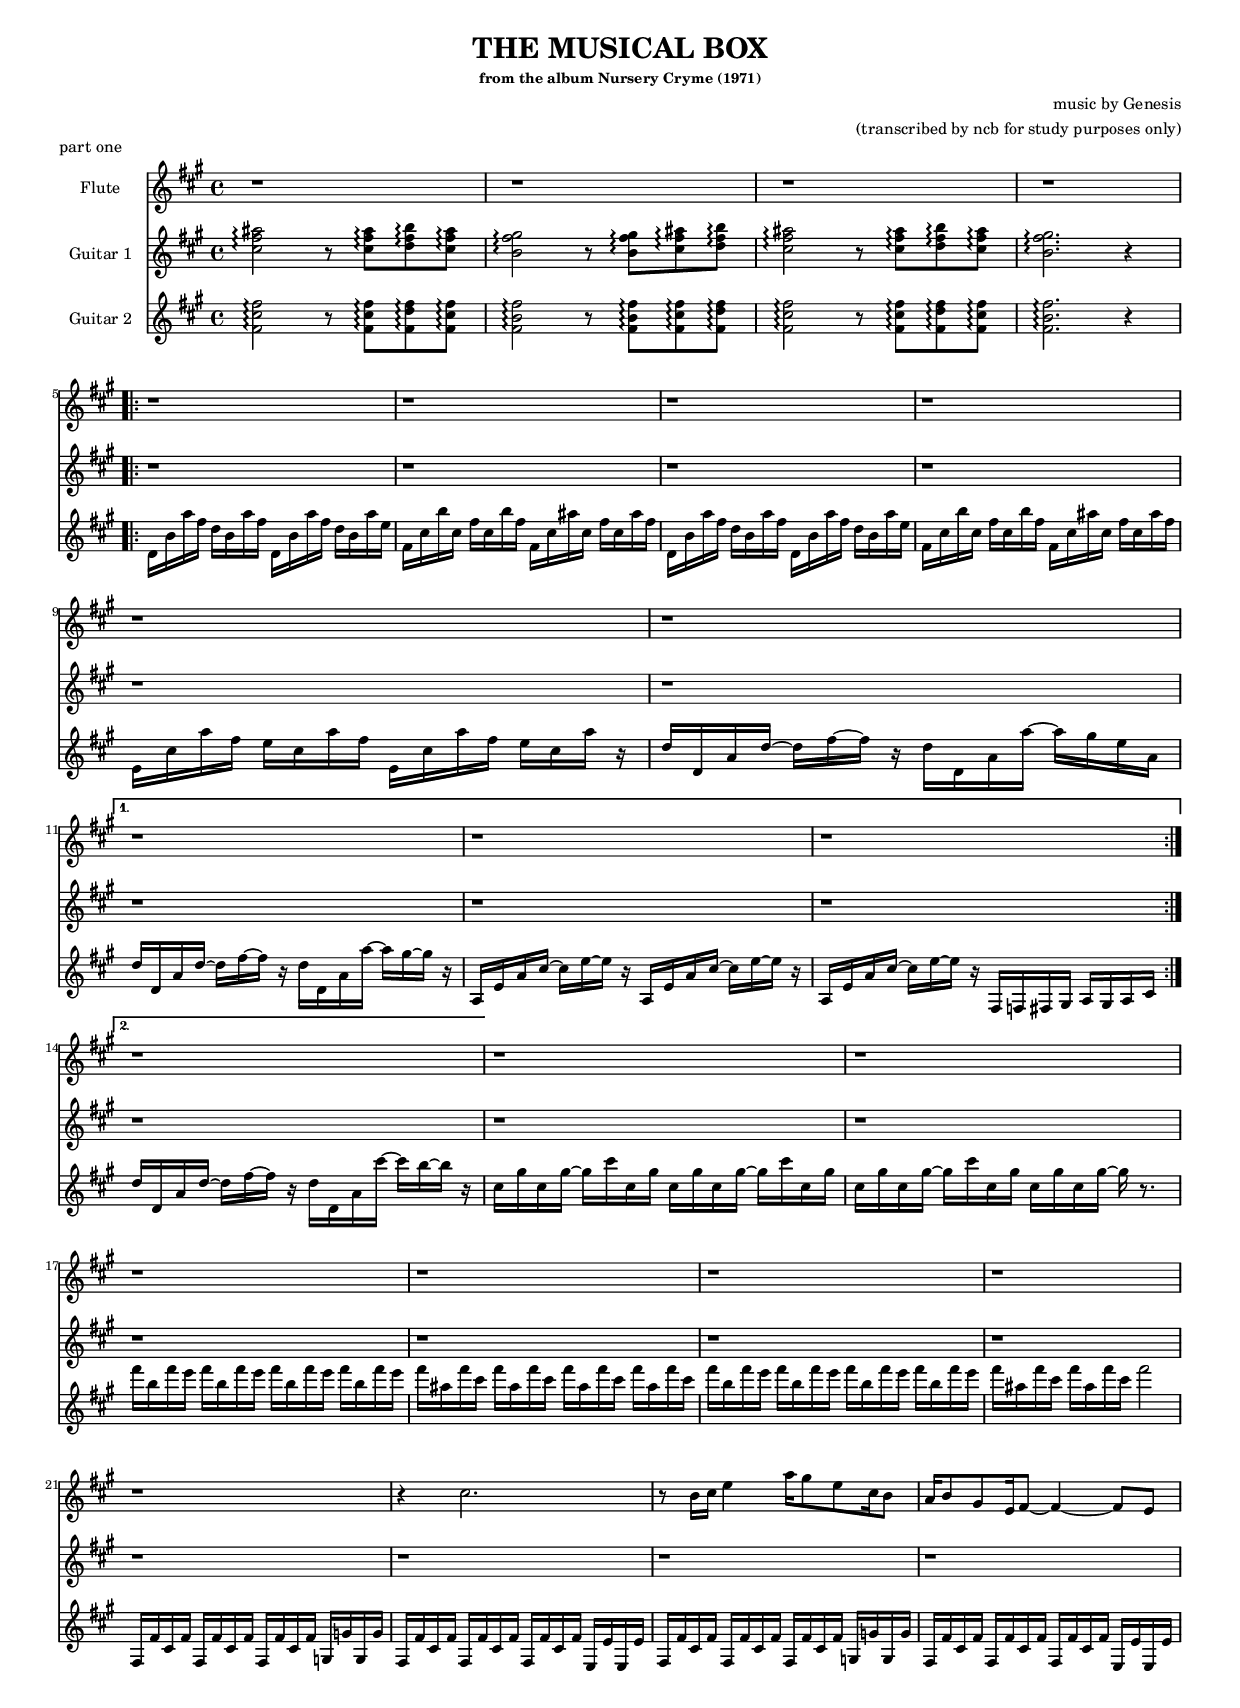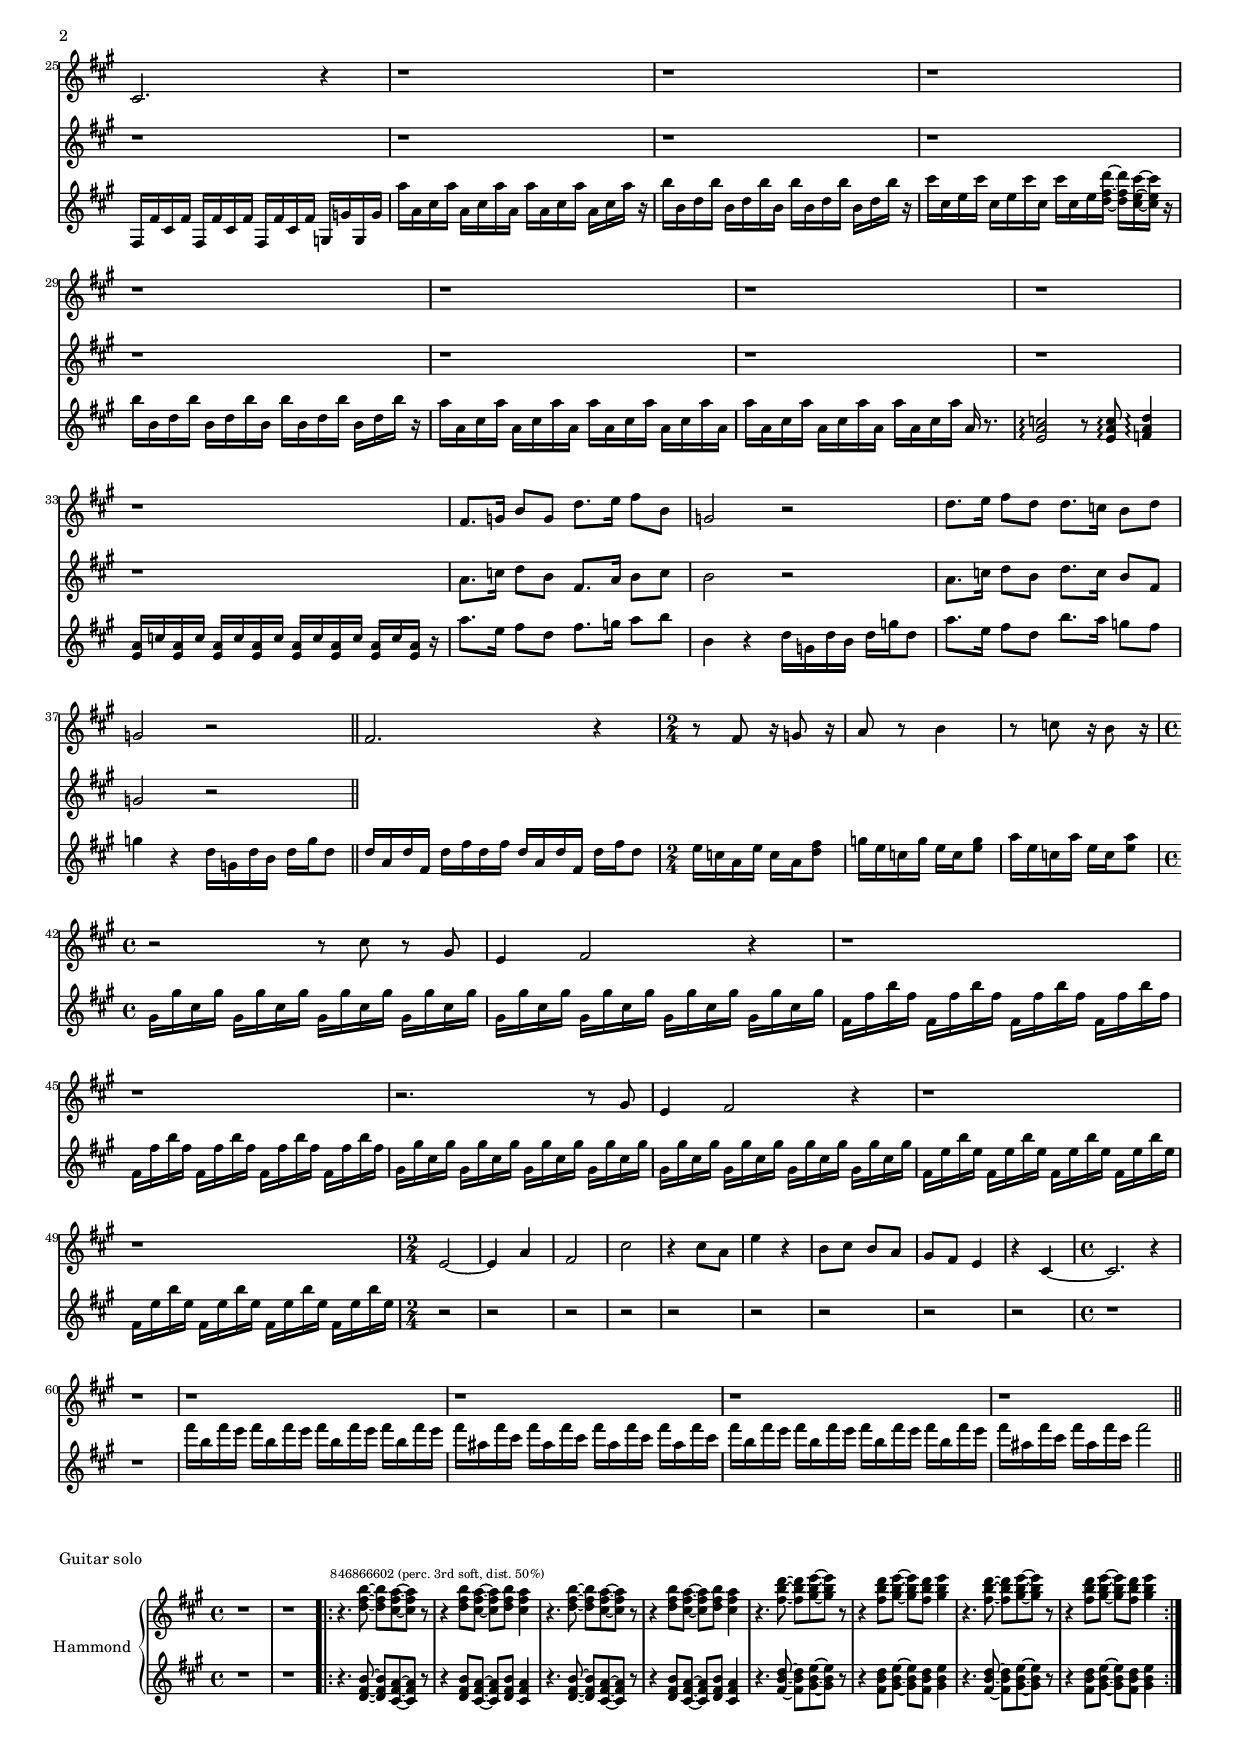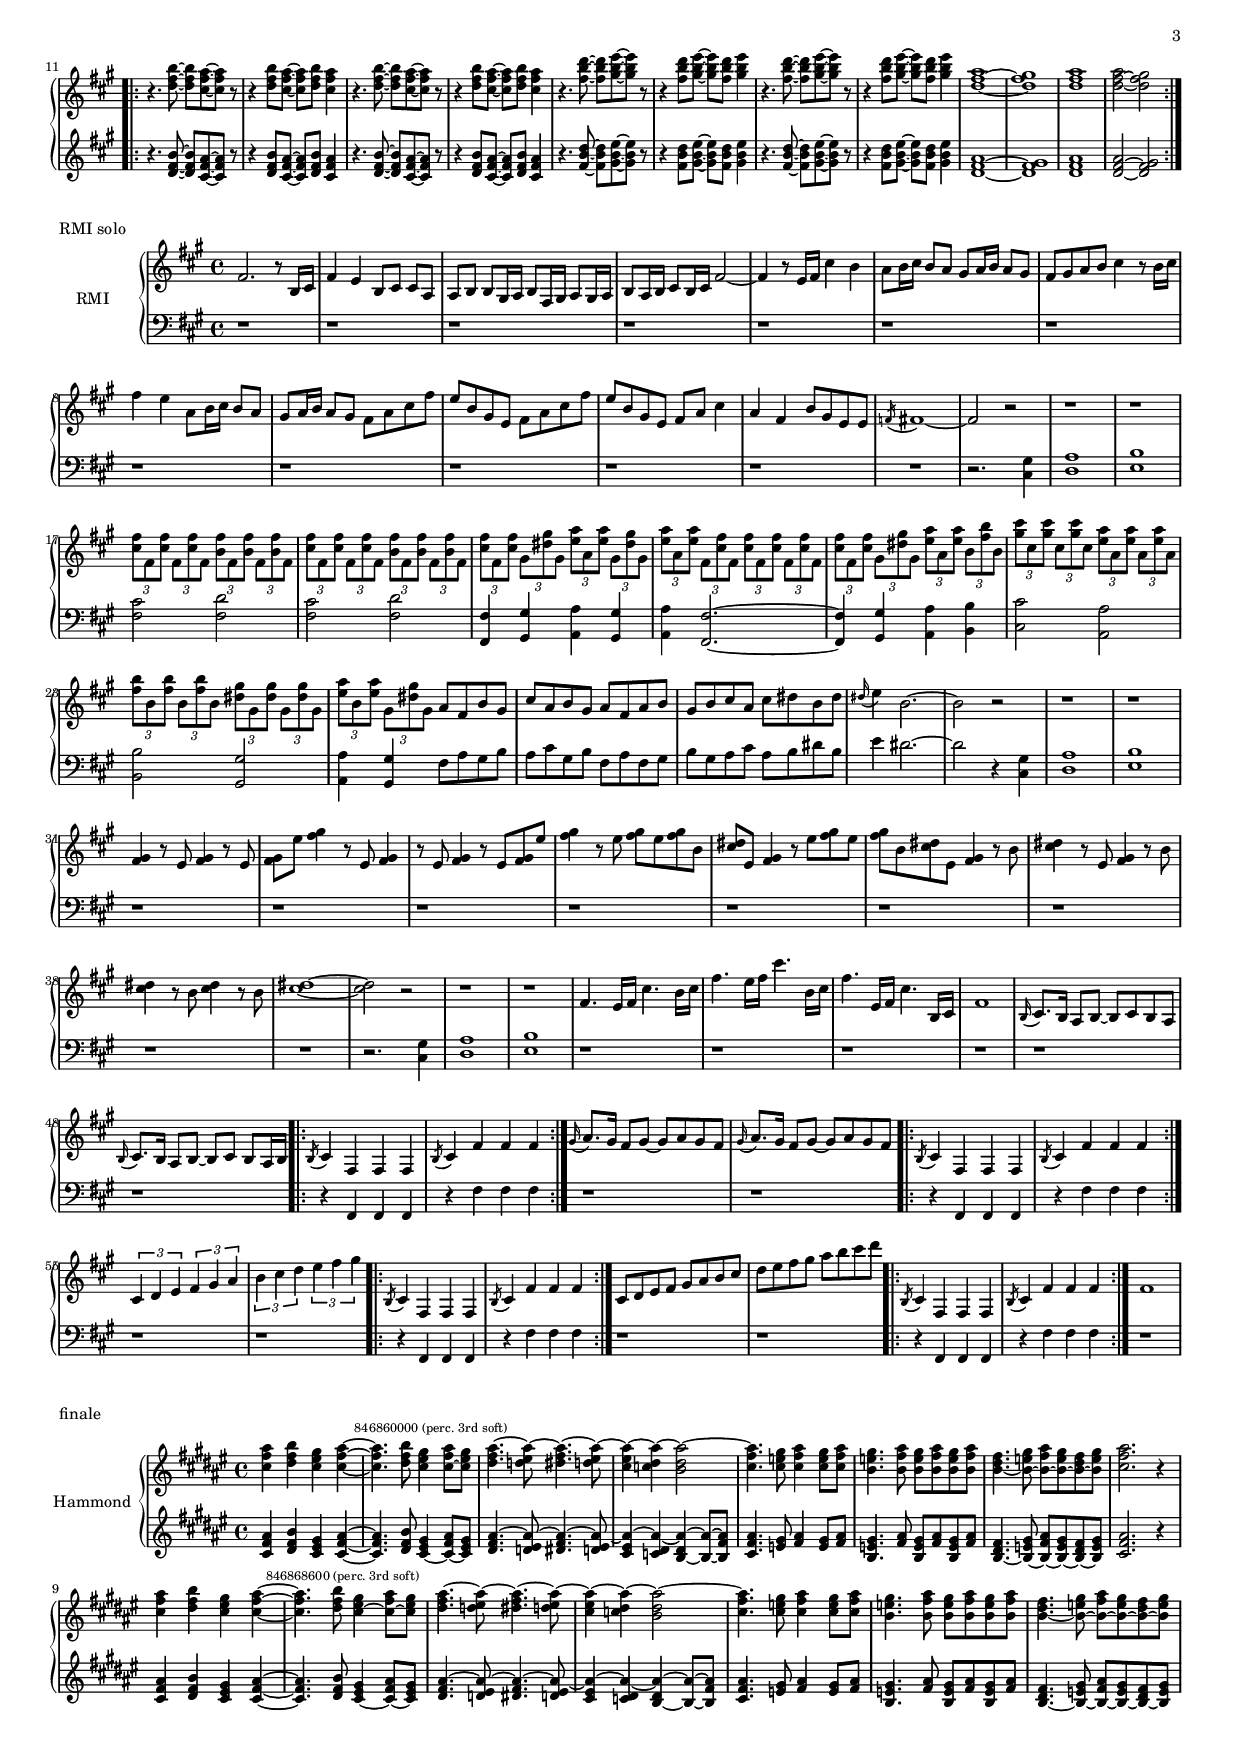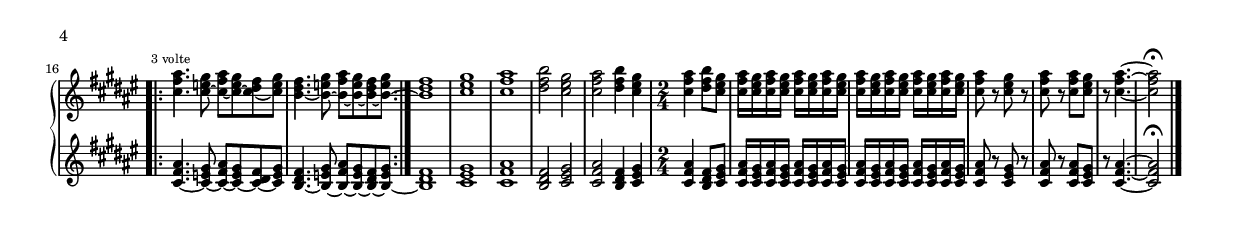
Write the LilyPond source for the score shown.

\version "2.12.3"
#(ly:set-option 'delete-intermediate-files #t)


% ---------------------------------------------------------------------------------------------------------------------
% ---------------------------------------------------------------------------------------------------------------------
% ----------------------------------------------- PRIMA PARTE ---------------------------------------------------------
% ---------------------------------------------------------------------------------------------------------------------
% ---------------------------------------------------------------------------------------------------------------------

% ----------------------------------------------------------------------------
% INTRO
% ----------------------------------------------------------------------------
guitarOneIntro = \relative c'' {
    <cis fis ais>2\arpeggio r8 <cis fis ais>8\arpeggio <d fis b>8\arpeggio <cis fis ais>8\arpeggio
    <b fis' gis>2\arpeggio r8 <b fis' gis>8\arpeggio <cis fis ais>8\arpeggio <d fis b>8\arpeggio
    <cis fis ais>2\arpeggio r8 <cis fis ais>8\arpeggio <d fis b>8\arpeggio <cis fis ais>8\arpeggio
    <b fis' gis>2.\arpeggio r4
}

guitarTwoIntro = \relative c'' {
    <fis, cis' fis>2\arpeggio r8 <fis cis' fis>8\arpeggio <fis d' fis>8\arpeggio <fis cis' fis>8\arpeggio
    <fis b fis'>2\arpeggio r8 <fis b fis'>8\arpeggio <fis cis' fis>8\arpeggio <fis d' fis>8\arpeggio
    <fis cis' fis>2\arpeggio r8 <fis cis' fis>8\arpeggio <fis d' fis>8\arpeggio <fis cis' fis>8\arpeggio
    <fis b fis'>2.\arpeggio r4
}
% ----------------------------------------------------------------------------
% ARPEGGIO I
% ----------------------------------------------------------------------------
guitarTwoArpeggioI = \relative c'' {
    \bar "|:"
    \repeat volta 2 {
    d,16 b' a' fis	d16 b a' fis	d,16 b' a' fis		d16 b a' e
    fis, cis' b' cis,	fis cis b' fis	fis, cis' ais' cis,	fis cis ais' fis
    d,16 b' a' fis	d16 b a' fis	d,16 b' a' fis		d16 b a' e
    fis, cis' b' cis,	fis cis b' fis	fis, cis' ais' cis,	fis cis ais' fis
	\break
    e, cis' a' fis	e cis a' fis	e, cis' a' fis		e cis a' r16
    d, d, a' d~		d fis~ fis r16	d d, a' a'~		a gis e a,
	\break
    } \alternative { {
    d d, a' d~		d fis~ fis r16	d d, a' a'~		a gis~ gis r16
    a,, e' a cis~	cis e~ e r16	a,, e' a cis~		cis e~ e r16
    a,, e' a cis~	cis e~ e r16	fis,, f fis gis		a gis a cis
	\break
    } {
    d' d, a' d~		d fis~ fis r16	d d, a' cis'~		cis b~ b r16
    }}
    cis, gis' cis, gis'~	gis cis cis, gis'		cis, gis' cis, gis'~	gis cis cis, gis'
    cis, gis' cis, gis'~	gis cis cis, gis'		cis, gis' cis, gis'~	gis r8.
    fis'16 b, fis' e		fis b, fis' e		fis b, fis' e		fis b, fis' e
    fis16 ais, fis'cis		fis ais, fis' cis	fis ais, fis' cis	fis ais, fis' cis
    fis16 b, fis' e		fis b, fis' e		fis b, fis' e		fis b, fis' e
    fis16 ais, fis'cis		fis ais, fis' cis	fis2
}
% ----------------------------------------------------------------------------
% ARPEGGIO 2
% ----------------------------------------------------------------------------
fluteArpeggioII = \relative c' {
    r1
    r4 cis'2. %r8.. e32[ fis] cis'2.
    r8 b16 cis e4 a16 gis8 e cis16 b8
    a16 b8 gis e16 fis8~ fis4~ fis8 e8 %e32[ fis e d]
    cis2. r4
    r1    r1    r1    r1    r1
    r1    r1    r1
    fis8. g16 b8 g	d'8. e16 fis8 b,
    g2 r2
   % fis8. g16 b8 g	d'8. c16 b8 a
    d'8. e16 fis8 d	d8. c16 b8 d
    g,2 r2

    fis2. r4
    \time 2/4
    r8 fis8 r16 g8 r16
    a8 r8 b4
    r8 c8 r16 b8 r16
    \time 4/4
    r2    r8 cis8 r8 gis8
    e4 fis2 r4
    r1    r1
    r2. r8 gis8
    e4 fis2 r4
    r1
    r1

	\time 2/4
    e2~
	e4 a4
    fis2
	cis'2
    r4 cis8 a8
    e'4 r4
	b8 cis8 b8 a8
    gis8 fis8 e4
	r4 cis4~
	\time 4/4
    cis2. r4
    r1

	r1	r1	r1	r1
}
guitarOneArpeggioII = \relative c'' {
    r1    r1    r1    r1    r1
    r1    r1    r1    r1    r1
    r1    r1    r1
    a8. c16 d8 b	fis8. a16 b8 c
    b2 r2
    a8. c16 d8 b	d8. c16 b8 fis
    g2 r2

}
guitarTwoArpeggioII = \relative c' {
    fis,16 fis' cis fis		fis, fis' cis fis		fis, fis' cis fis		g, g' g, g'
    fis,16 fis' cis fis		fis, fis' cis fis		fis, fis' cis fis		e, e' e, e'
    fis,16 fis' cis fis		fis, fis' cis fis		fis, fis' cis fis		g, g' g, g'
    fis,16 fis' cis fis		fis, fis' cis fis		fis, fis' cis fis		e, e' e, e'
    fis,16 fis' cis fis		fis, fis' cis fis		fis, fis' cis fis		g, g' g, g'

    a' a, cis a'		a, cis a' a,			a' a, cis a'			a, cis a' r16
    b b, d b'			b, d b' b,			b' b, d b'			b, d b' r16
    cis cis, e cis'		cis, e cis' cis,		cis' cis, e <d fis d'>~		<d fis d'> <cis e cis'>~ <cis e cis'> r16
    b' b, d b'			b, d b' b,			b' b, d b'			b, d b' r16
    a a, cis a'			a, cis a' a,			a' a, cis a'			a, cis a' a,
    a' a, cis a'		a, cis a' a,			a' a, cis a'			a, r8.
    <e a c>2\arpeggio						r8 <e a c>8\arpeggio		<f a d>4\arpeggio
    <e a>16 c' <e, a>16 c'	<e, a>16 c' <e, a>16 c'		<e, a>16 c' <e, a>16 c'		<e, a>16 c' <e, a>16 r16

    a'8. e16 fis8 d	fis8. g16 a8 b
    b,4 r4    d16 g, d' b d g d8
    a'8. e16 fis8 d	b'8. a16 g8 fis
    g4 r4    d16 g, d' b d g d8
    d16 a d fis, d' fis d fis     d16 a d fis, d' fis d8
    \time 2/4
    e16 c a e'			c a <d fis>8			g16 e c g'			e c <e g>8
    a16 e c a'			e c <e a>8			
    \time 4/4
    gis,16 gis' cis, gis'	gis, gis' cis, gis'		gis, gis' cis, gis'		gis, gis' cis, gis'
    gis, gis' cis, gis'		gis, gis' cis, gis'		gis, gis' cis, gis'		gis, gis' cis, gis'
    fis, fis' b fis		fis, fis' b fis			fis, fis' b fis			fis, fis' b fis
    fis, fis' b fis		fis, fis' b fis			fis, fis' b fis			fis, fis' b fis
    gis, gis' cis, gis'		gis, gis' cis, gis'		gis, gis' cis, gis'		gis, gis' cis, gis'
    gis, gis' cis, gis'		gis, gis' cis, gis'		gis, gis' cis, gis'		gis, gis' cis, gis'
    fis, e' b' e,		fis, e' b' e,			fis, e' b' e,			fis, e' b' e,
    fis, e' b' e,		fis, e' b' e,			fis, e' b' e,			fis, e' b' e,

	\time 2/4
    r2    r2    r2    r2    r2	r2	r2	r2	r2
	\time 4/4
	r1    r1

    fis'16 b, fis' e		fis b, fis' e		fis b, fis' e		fis b, fis' e
    fis16 ais, fis'cis		fis ais, fis' cis	fis ais, fis' cis	fis ais, fis' cis
    fis16 b, fis' e		fis b, fis' e		fis b, fis' e		fis b, fis' e
    fis16 ais, fis'cis		fis ais, fis' cis	fis2
}


% ---------------------------------------------------------------------------------------------------------------------
% ---------------------------------------------------------------------------------------------------------------------
% --------------------------------------------- SECONDA PARTE ---------------------------------------------------------
% ---------------------------------------------------------------------------------------------------------------------
% ---------------------------------------------------------------------------------------------------------------------

% ----------------------------------------------------------------------------
% SOLO STEVE
% ----------------------------------------------------------------------------
hammondDistFRight = \relative c'' {
	r4.	 				<d fis b>8~				<d fis b>8 <cis fis a>8~				<cis fis a>8 r8
	r4   <d fis b>8  <cis fis a>8~				<cis fis a>8 <d fis b>8 				<cis fis a>4

	r4.	 				<d fis b>8~				<d fis b>8 <cis fis a>8~				<cis fis a>8 r8
	r4   <d fis b>8  <cis fis a>8~				<cis fis a>8 <d fis b>8 				<cis fis a>4
}
hammondDistERight = \relative c'' {
	r4.	 				<fis b d>8~				<fis b d>8 <gis b e>8~					<gis b e>8 r8
	r4   <fis b d>8  <gis b e>8~				<gis b e>8 <fis b d>8 					<gis b e>4

	r4.	 				<fis b d>8~				<fis b d>8 <gis b e>8~					<gis b e>8 r8
	r4   <fis b d>8  <gis b e>8~				<gis b e>8 <fis b d>8 					<gis b e>4
}
hammondDistDRight = \relative c'' {
	<d fis a>1~
	<d fis gis>1

	<d fis a>1
	<d fis a>2~		<d fis gis>2
}
hammondDistFLeft = \relative c' {
	r4.	 				<d fis b>8~				<d fis b>8 <cis fis a>8~				<cis fis a>8 r8
	r4   <d fis b>8  <cis fis a>8~				<cis fis a>8 <d fis b>8 				<cis fis a>4

	r4.	 				<d fis b>8~				<d fis b>8 <cis fis a>8~				<cis fis a>8 r8
	r4   <d fis b>8  <cis fis a>8~				<cis fis a>8 <d fis b>8 				<cis fis a>4
}
hammondDistELeft = \relative c' {
	r4.	 				<fis b d>8~				<fis b d>8 <gis b e>8~					<gis b e>8 r8
	r4   <fis b d>8  <gis b e>8~				<gis b e>8 <fis b d>8 					<gis b e>4

	r4.	 				<fis b d>8~				<fis b d>8 <gis b e>8~					<gis b e>8 r8
	r4   <fis b d>8  <gis b e>8~				<gis b e>8 <fis b d>8 					<gis b e>4
}
hammondDistDLeft = \relative c' {
	<d fis a>1~
	<d fis gis>1

	<d fis a>1
	<d fis a>2~		<d fis gis>2
}
% ----------------------------------------------------------------------------
% INTERLUDIO CENTRALE
% ----------------------------------------------------------------------------


% ----------------------------------------------------------------------------
% RMI SOLO
% ----------------------------------------------------------------------------
rmiDuetSoloARight = \relative c' {  
    fis2. r8 b,16 cis16
    fis4 e4 b8[ cis8] cis8[ a8]
    a8[ b8] b8[ gis16 a16] b8[ fis16 gis16] a8[ gis16 a16]
    b8 a16 b16 cis8 b16 cis16 fis2~

    fis4 r8 e16 fis16 cis'4 b4
    a8 b16 cis16 b8 a8 gis8 a16 b16 a8 gis8
    fis8 gis8 a8 b8 cis4 r8 b16 cis16
    \break

    fis4 e4 a,8 b16 cis16 b8 a8
    gis8 a16 b16 a8 gis8 fis8 a8 cis8 fis8
    e8 b8 gis8 e8 fis8 a8 cis8 fis8
    e8 b8 gis8 e fis8 a8 cis4
    a4 fis4 b8 gis8 e8 e8
    \acciaccatura { f16 } fis1~
    fis2 r2
    r1
    r1
}
rmiDuetPianoRight = \relative c' {  
    \times 2/3 {<cis' fis>8 fis, <cis' fis>} \times 2/3 {fis, <cis' fis> fis,}  \times 2/3 {<b fis'> fis <b fis'>} \times 2/3 {fis <b fis'> fis}
    \times 2/3 {<cis' fis>8 fis, <cis' fis>} \times 2/3 {fis, <cis' fis> fis,}  \times 2/3 {<b fis'> fis <b fis'>} \times 2/3 {fis <b fis'> fis}
    \times 2/3 {<cis' fis>8 fis, <cis' fis>} \times 2/3 {gis <dis' gis> gis,}  \times 2/3 {<e' a>8 a, <e' a>} \times 2/3 {gis, <dis' gis>8 gis,}
    \times 2/3 {<e' a> a, <e' a>} \times 2/3 {fis, <cis' fis> fis,}  \times 2/3 {<cis' fis> fis, <cis' fis>} \times 2/3 {fis, <cis' fis> fis,}
    \times 2/3 {<cis' fis> fis, <cis' fis>} \times 2/3 {gis <dis' gis> gis,}  \times 2/3 {<e' a>8 a, <e' a>} \times 2/3 {b <fis' b>8 b,}
    \times 2/3 {<gis' cis> cis, <gis' cis>} \times 2/3 {cis, <gis' cis> cis,}  \times 2/3 {<e a> a, <e' a>} \times 2/3 {a, <e' a> a,}
    \times 2/3 {<fis' b> b, <fis' b>} \times 2/3 {b, <fis' b> b,}  \times 2/3 {<dis gis> gis, <dis' gis>} \times 2/3 {gis, <dis' gis> gis,}
    \times 2/3 {<e' a> b <e a>} \times 2/3 {gis, <dis' gis> gis,}  a8 fis b gis
    cis a b gis  a fis a b  gis b cis a  cis dis b dis
    \appoggiatura { dis16 } e4 b2.~
    b2 r2
    r1
    r1
}
rmiDuetSoloBRight = \relative c' { 
    <fis gis>4 r8 e8 <fis gis>4 r8 e8
    <fis gis>8 e'8 <fis gis>4 r8 e,8 <fis gis>4
    r8 e8 <fis gis>4 r8 e8 <fis gis>8 e'8
    <fis gis>4 r8 e8 <fis gis>8 e8 <fis gis>8 b,8
    <cis dis>8 e,8 <fis gis>4 r8 e'8 <fis gis>8 e8
    <fis gis>8 b,8 <cis dis>8 e,8 <fis gis>4 r8 b8
    <cis dis>4 r8 e,8 <fis gis>4 r8 b8
    <cis dis>4 r8 b8 <cis dis>4 r8 b8
    <cis dis>1~
    <cis dis>2 r2
    r1
    r1

    % PARTE FINALE - I
    fis,4. e16 fis16 cis'4. b16 cis16
    fis4. e16 fis16 cis'4. b,16 cis16
    fis4. e,16 fis16 cis'4. b,16 cis16
    fis1
    \appoggiatura { b,16 } cis8. b16 a8 b8~b8 cis8 b8 a8
    \appoggiatura { b16 } cis8. b16 a8 b8~b8 cis8 b8 a16 b16
    \bar "|:" 
    \acciaccatura { b8 } cis4 fis, fis fis
    \acciaccatura { b8 } cis4 fis fis fis
    \bar ":|"
    \appoggiatura { gis16 } a8. gis16 fis8 gis8~gis8 a8 gis8 fis8
    \appoggiatura { gis16 } a8. gis16 fis8 gis8~gis8 a8 gis8 fis8
    \bar "|:" 
    \acciaccatura { b,8 } cis4 fis, fis fis
    \acciaccatura { b8 } cis4 fis fis fis
    \bar ":|"
    \times 2/3 {cis d e} \times 2/3 {fis  gis a}
    \times 2/3 {b cis d} \times 2/3 {e fis gis}
    \bar "|:" 
    \acciaccatura { b,,8 } cis4 fis, fis fis
    \acciaccatura { b8 } cis4 fis fis fis
    \bar ":|"
    cis8 d e fis  gis a b cis  d e fis gis  a b cis d
    \bar "|:" 
    \acciaccatura { b,,8 } cis4 fis, fis fis
    \acciaccatura { b8 } cis4 fis fis fis
    \bar ":|"
    fis1
}
rmiDuetSoloALeft = \relative c {
    r1
    r1
    r1
    r1
    r1
    r1
    r1
    r1
    r1
    r1
    r1
    r1
    r1
    r2. <cis gis'>4
    <d a'>1
    <e b'>1
}
rmiDuetPianoLeft = \relative c {
    <fis cis'>2 <fis d'>2
    <fis cis'>2 <fis d'>2
    <fis, fis'>4 <gis gis'>4 <a a'>4 <gis gis'>4
    <a a'>4 <fis fis'>2.~
    <fis fis'>4 <gis gis'>4 <a a'>4 <b b'>4
    <cis cis'>2 <a a'>2
    <b b'>2 <gis gis'>2
    <a a'>4 <gis gis'>4 fis'8 a gis b
    a cis gis b  fis a fis gis  b gis a cis  a b dis b
    e4 dis2.~
    dis2 r4 <cis, gis'>4
    <d a'>1
    <e b'>1
}
rmiDuetSoloBLeft = \relative c {
    r1    r1    r1    r1    r1    r1    r1    r1    r1
    r2. <cis gis'>4
    <d a'>1
    <e b'>1


    % PARTE FINALE
    r1    r1    r1    r1    r1    r1
    r4 fis,4 fis fis
    r4 fis'4 fis fis
    r1    r1
    r4 fis,4 fis fis
    r4 fis'4 fis fis
    r1    r1
    r4 fis,4 fis fis
    r4 fis'4 fis fis
    r1    r1
    r4 fis,4 fis fis
    r4 fis'4 fis fis
    r1
}
% ----------------------------------------------------------------------------
% FINALE
% ----------------------------------------------------------------------------
hammondFinaleARight = \relative c'' {
    <cis fis ais>4 <dis fis b>4 <cis eis gis>4 <cis fis ais>4~
    <cis fis ais>4. <dis fis b>8 <cis eis gis>4 <cis~ fis ais>8 <cis eis gis>8
    <dis fis ais~>4. <d eis ais~>8  <dis fis ais~>4. <d eis ais~>8
    <cis eis ais~>4 <c dis ais'~>4 <b~ dis ais'~>2
    <cis fis ais>4. <cis e gis>8 <cis fis ais>4 <cis e gis>8 <cis fis ais>8
    <b e gis>4. <b fis' ais>8  <b e gis>8 <b fis' ais>8 <b e gis>8 <b fis' ais>8
    <b~ dis fis>4. <b~ e gis>8   <b~ fis' ais>8 <b~ e gis>8 <b~ dis fis>8 <b~ e gis>8
    <cis fis ais>2. r4
}
hammondFinaleBRight = \relative c'' {
    <cis fis ais>4 <dis fis b>4 <cis eis gis>4 <cis fis ais>4~
    <cis fis ais>4. <dis fis b>8 <cis~ eis gis>4 <cis~ fis ais>8 <cis eis gis>8
    <dis fis ais~>4. <d eis ais~>8  <dis fis ais~>4. <d eis ais~>8
    <cis eis ais~>4 <c dis ais'~>4 <b~ dis ais'~>2
    <cis fis ais>4. <cis e gis>8 <cis fis ais>4 <cis e gis>8 <cis fis ais>8
    <b e gis>4. <b fis' ais>8  <b e gis>8 <b fis' ais>8 <b e gis>8 <b fis' ais>8
    <b~ dis fis>4. <b~ e gis>8   <b~ fis' ais>8 <b~ e gis>8 <b~ dis fis>8 <b e gis>8
}
hammondFinaleCRight = \relative c'' {
    <cis fis ais>4. <cis~ e gis>8 <cis~ fis ais>8 <cis~ e gis>8 <cis~ dis fis>8 <cis~ e gis>8
    <b~ dis fis>4. <b~ e gis>8   <b~ fis' ais>8 <b~ e gis>8 <b~ dis fis>8 <b~ e gis>8
}
hammondFinaleDRight = \relative c'' {
    <b~ dis fis>1
    <cis eis gis>1
    <cis fis ais>1
    <dis fis b>2 <cis eis gis>2
    <cis fis ais>2 <dis fis b>4 <cis eis gis>4
    \time 2/4 <cis fis ais>4 <dis fis b>8 <cis eis gis>8
    <cis fis ais>16 <cis eis gis>16 <cis fis ais>16 <cis eis gis>16 <cis fis ais>16 <cis eis gis>16 <cis fis ais>16 <cis eis gis>16
    <cis fis ais>16 <cis eis gis>16 <cis fis ais>16 <cis eis gis>16 <cis fis ais>16 <cis eis gis>16 <cis fis ais>16 <cis eis gis>16
    <cis fis ais>8 r8 <cis eis gis>8 r8 <cis fis ais>8 r8 <cis fis ais>8 <cis eis gis>8
    r8 <cis fis ais>4.~
    <cis fis ais>2\fermata
}
hammondFinaleALeft = \relative c' {
    <cis fis ais>4 <dis fis b>4 <cis eis gis>4 <cis fis ais>4~
    <cis fis ais>4. <dis fis b>8 <cis~ eis gis>4 <cis~ fis ais>8 <cis eis gis>8
    <dis fis ais~>4. <d eis ais~>8  <dis fis ais~>4. <d eis ais~>8
    <cis eis ais~>4 <c dis ais'~>4 <b~ dis ais'~>4 <b~ ais'~>8 <b fis' ais>8
    <cis fis ais>4. <e gis>8 <fis ais>4 <e gis>8 <fis ais>8
    <b, e gis>4. <fis' ais>8  <b, e gis>8 <fis' ais>8 <b, e gis>8 <fis' ais>8
    <b,~ dis fis>4. <b~ e gis>8 <b~ fis' ais>8 <b~ e gis>8 <b~ dis fis>8 <b~ e gis>8
    <cis fis ais>2. r4
}
hammondFinaleBLeft = \relative c' {
    <cis fis ais>4 <dis fis b>4 <cis eis gis>4 <cis fis ais>4~
    <cis fis ais>4. <dis fis b>8 <cis~ eis gis>4 <cis~ fis ais>8 <cis eis gis>8
    <dis fis ais~>4. <d eis ais~>8  <dis fis ais~>4. <d eis ais~>8
    <cis eis ais~>4 <c dis ais'~>4 <b~ dis ais'~>4 <b~ ais'~>8 <b fis' ais>8
    <cis fis ais>4. <e gis>8 <fis ais>4 <e gis>8 <fis ais>8
    <b, e gis>4. <fis' ais>8  <b, e gis>8 <fis' ais>8 <b, e gis>8 <fis' ais>8
    <b,~ dis fis>4. <b~ e gis>8 <b~ fis' ais>8 <b~ e gis>8 <b~ dis fis>8 <b e gis>8
}
hammondFinaleCLeft = \relative c' {
    <cis~ fis ais>4. <cis~ e gis>8 <cis~ fis ais>8 <cis~ e gis>8 <cis~ dis fis>8 <cis~ e gis>8
    <b~ dis fis>4. <b~ e gis>8 <b~ fis' ais>8 <b~ e gis>8 <b~ dis fis>8 <b~ e gis>8
}
hammondFinaleDLeft = \relative c' {
    <b~ dis fis>1
    <cis eis gis>1
    <cis fis ais>1
    <b dis fis>2 <cis eis gis>2
    <cis fis ais>2 <b dis fis>4 <cis eis gis>4
    \time 2/4 <cis fis ais>4 <b dis fis>8 <cis eis gis>8
    <cis fis ais>16 <cis eis gis>16 <cis fis ais>16 <cis eis gis>16 <cis fis ais>16 <cis eis gis>16 <cis fis ais>16 <cis eis gis>16
    <cis fis ais>16 <cis eis gis>16 <cis fis ais>16 <cis eis gis>16 <cis fis ais>16 <cis eis gis>16 <cis fis ais>16 <cis eis gis>16
    <cis fis ais>8 r8 <cis eis gis>8 r8 <cis fis ais>8 r8 <cis fis ais>8 <cis eis gis>8
    r8 <cis fis ais>4.~
    <cis fis ais>2\fermata
}
% ----------------------------------------------------------------------------



% ---------------------------------------------------------------------------------------------------------------------
% ---------------------------------------------------------------------------------------------------------------------
% ---------------------------------------------- PRIMA PARTE ----------------------------------------------------------
% ---------------------------------------------------------------------------------------------------------------------
% ---------------------------------------------------------------------------------------------------------------------


flute = {
    \clef violin
    \key a \major
    \time 4/4

	% INTRO
	r1 r1 r1 r1
	\bar "||"

	% ARPEGGIO I
	r1 r1 r1 r1 r1 r1 r1 r1 r1 r1 r1 r1 r1 r1 r1 r1
	\break

	% ARPEGGIO II
	\fluteArpeggioII
	\bar "||"
}
guitarOne = {
    \clef violin
    \key a \major
    \time 4/4

	% INTRO
	\guitarOneIntro
	\bar "||"
	\break

	% ARPEGGIO I
	r1 r1 r1 r1 r1 r1 r1 r1 r1 r1 r1 r1 r1 r1 r1 r1
	\break

	% ARPEGGIO II
	\guitarOneArpeggioII
	\bar "||"
}
guitarTwo = {
    \clef violin
    \key a \major
    \time 4/4

	% INTRO
	\guitarTwoIntro
	\bar "||"

	% ARPEGGIO I
	\guitarTwoArpeggioI

	% ARPEGGIO II
	\guitarTwoArpeggioII
	\bar "||"
}


% ---------------------------------------------------------------------------------------------------------------------
% ---------------------------------------------------------------------------------------------------------------------
% --------------------------------------------- SECONDA PARTE ---------------------------------------------------------
% ---------------------------------------------------------------------------------------------------------------------
% ---------------------------------------------------------------------------------------------------------------------


% ---------------------------------------------------------------------------------------------------------------------
% --------------------------------------------------- STEVE SOLO ------------------------------------------------------
% ---------------------------------------------------------------------------------------------------------------------
hammondSteveSoloRight = {
    \clef violin
	\key fis \minor
    \time 4/4

	\set Score.skipBars = ##t
	\override MultiMeasureRest #'expand-limit = 1

	\mark \markup { \tiny { "                                    846866602 (perc. 3rd soft, dist. 50%)" } }
	r1 r1
	\bar "|:"
	\hammondDistFRight
	\hammondDistERight
    \bar ":|:"
	\hammondDistFRight
	\hammondDistERight
	\hammondDistDRight
    \bar ":|"
}
hammondSteveSoloLeft = {
    \clef violin
	\key fis \minor
    \time 4/4

	\set Score.skipBars = ##t
	\override MultiMeasureRest #'expand-limit = 1

	r1 r1
	\bar "|:"
	\hammondDistFLeft
	\hammondDistELeft
    \bar ":|:"
	\hammondDistFLeft
	\hammondDistELeft
	\hammondDistDLeft
	\bar ":|"
}
% ---------------------------------------------------------------------------------------------------------------------
% ----------------------------------------------------- RMI SOLO ------------------------------------------------------
% ---------------------------------------------------------------------------------------------------------------------
rmiSoloRight = {
    \clef violin
    \time 4/4

	\set Score.skipBars = ##t
	\override MultiMeasureRest #'expand-limit = 1

	% SOLO STEVE

	% INTERLUDIO CENTRALE

	% DUET TONY-STEVE
	\key fis \minor
	\rmiDuetSoloARight
	\break
	\rmiDuetPianoRight
	\break
	\rmiDuetSoloBRight
}
rmiSoloLeft = {
    \clef bass
    \time 4/4

	\set Score.skipBars = ##t
	\override MultiMeasureRest #'expand-limit = 1

	% SOLO STEVE

	% INTERLUDIO CENTRALE

	% DUET TONY-STEVE
	\key fis \minor
	\rmiDuetSoloALeft
	\rmiDuetPianoLeft
	\rmiDuetSoloBLeft
}
% ---------------------------------------------------------------------------------------------------------------------
% ------------------------------------------------------- FINALE ------------------------------------------------------
% ---------------------------------------------------------------------------------------------------------------------
hammondFinaleRight = {
    \clef violin
    \time 4/4

	\set Score.skipBars = ##t
	\override MultiMeasureRest #'expand-limit = 1

    % FINALE
	\key fis \major
	\mark \markup { \tiny { "                                    846860000 (perc. 3rd soft)" } }
    \hammondFinaleARight
	\break
	\mark \markup { \tiny { "                                    846868600 (perc. 3rd soft)" } }
	\hammondFinaleBRight
	\break
	\mark \markup { \tiny { "           3 volte" } }
	\bar "|:"
	\hammondFinaleCRight
	\bar ":|"
	\hammondFinaleDRight
	\bar "|."
}
hammondFinaleLeft = {
    \clef violin
    \time 4/4

	\set Score.skipBars = ##t
	\override MultiMeasureRest #'expand-limit = 1

    % FINALE
	\key fis \major
    \hammondFinaleALeft
	\hammondFinaleBLeft
	\bar "|:"
	\hammondFinaleCLeft
	\bar ":|"
	\hammondFinaleDLeft
    \bar "|."
}
% ---------------------------------------------------------------------------------------------------------------------
% ---------------------------------------------------------------------------------------------------------------------



#(set-global-staff-size 14)


\book {

    \header {
        title       = \markup {\larger "THE MUSICAL BOX"}
	    subtitle    = ""
	    subsubtitle = "from the album Nursery Cryme (1971)"
        composer    = "music by Genesis"
	    arranger    = "(transcribed by ncb for study purposes only)"
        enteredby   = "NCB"
        piece       = \markup { \bold "                     " \smaller { (\note #"4"#1 = 80) } }
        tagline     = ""
    }


    \score {
		<<
			\new Staff = "Flute" \with { midiInstrument = #"flute" }
	        <<
		        \set Staff.instrumentName = "Flute"
	            \flute
            >>

			\new Staff = "Guitar 1" \with { midiInstrument = #"acoustic guitar" }
	        <<
		        \set Staff.instrumentName = "Guitar 1"
	            \guitarOne
            >>

			\new Staff = "Guitar 2" \with { midiInstrument = #"acoustic guitar" }
	        <<
		        \set Staff.instrumentName = "Guitar 2"
	            \guitarTwo
            >>
		>>
		\header { piece = \markup "part one" }
	    \layout {
		    \context { \override VerticalAlignment #'forced-distance = #8 }
			\context { \Score \remove "Mark_engraver" \remove "Staff_collecting_engraver" }
            \context { \Staff \consists "Mark_engraver" \consists "Staff_collecting_engraver" }
		}
	    \midi { \context { \Score tempoWholesPerMinute = #(ly:make-moment 80 4) } }
    }

    \score {
		<<
		    \new PianoStaff = "Hammond" \with { midiInstrument = #"drawbar organ" }
	        <<
                \set PianoStaff.instrumentName = "Hammond"
	            \new Staff = upper \hammondSteveSoloRight
	            \new Staff = lower \hammondSteveSoloLeft
            >>
		>>
		\header { piece = \markup "Guitar solo" }
	    \layout { \context { \override VerticalAlignment #'forced-distance = #8 } }
	    \midi { \context { \Score tempoWholesPerMinute = #(ly:make-moment 80 2) } }
    }

    \score {
		<<
            \new PianoStaff = "Piano" \with {midiInstrument = #"acoustic guitar" }
		    <<
                \set PianoStaff.instrumentName = "RMI"
	            \new Staff = upper \rmiSoloRight
	            \new Staff = lower \rmiSoloLeft
            >>
		>>
		\header { piece = \markup "RMI solo" }
	    \layout {
		    \context { \override VerticalAlignment #'forced-distance = #8 }
			\context { \Score \remove "Mark_engraver" \remove "Staff_collecting_engraver" }
            \context { \Staff \consists "Mark_engraver" \consists "Staff_collecting_engraver" }
		}
	    \midi { \context { \Score tempoWholesPerMinute = #(ly:make-moment 80 4) } }
    }

    \score {
		<<
		    \new PianoStaff = "Hammond" \with { midiInstrument = #"drawbar organ" }
	        <<
                \set PianoStaff.instrumentName = "Hammond"
	            \new Staff = upper \hammondFinaleRight
	            \new Staff = lower \hammondFinaleLeft
            >>
		>>
		\header { piece = \markup "finale" }
	    \layout { \context { \override VerticalAlignment #'forced-distance = #8 } }
	    \midi { \context { \Score tempoWholesPerMinute = #(ly:make-moment 80 2) } }
    }

	\paper{
	    ragged-bottom = ##t
        ragged-last-bottom = ##t
    }

}